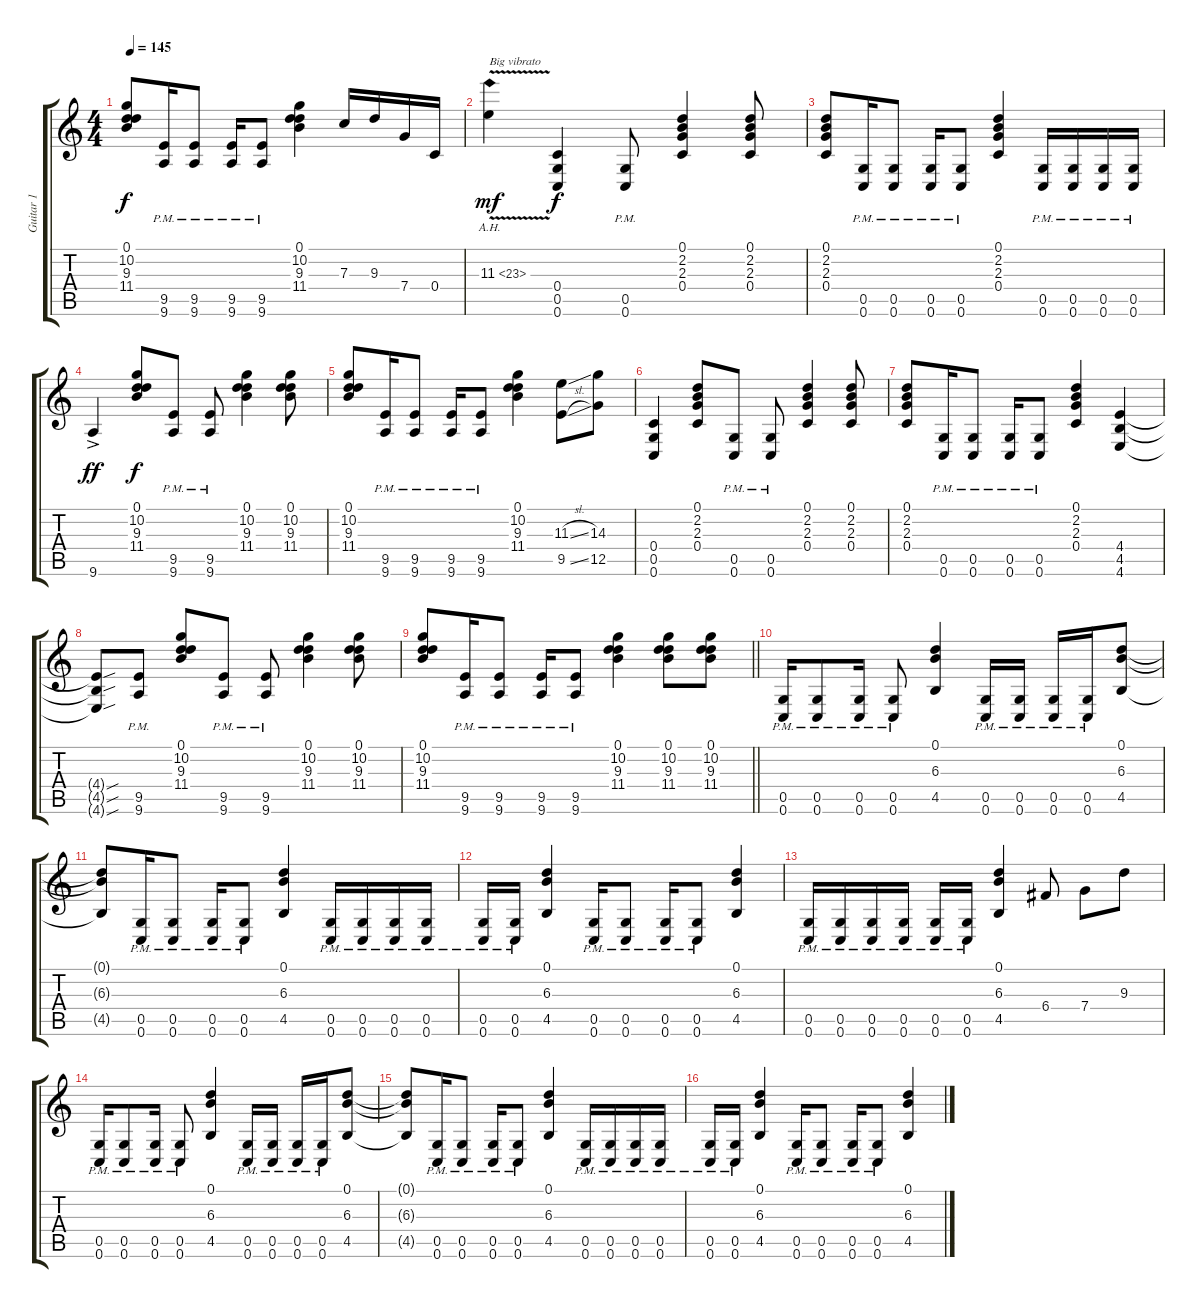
\track ("Guitar 1" "Guitar 1") {instrument distortionguitar}
\staff {score tabs}
\tuning (D4 A3 F3 C3 G2 C2) {hide}
\ts (4 4)
\tempo 145
\clef g2
\ks c
(0.1 10.2 9.3 11.4).8{dy f} (9.5{pm} 9.6{pm}).16 (9.5{pm} 9.6{pm}).8 (9.5{pm} 9.6{pm}).16 (9.5{pm} 9.6{pm}).8 (0.1 10.2 9.3 11.4).4 7.3.16 9.3.16 7.4.16 0.4.16 |
11.3{ah 12 v}.4{txt "Big vibrato" dy mf} (0.4 0.5 0.6).4{dy f} (0.5{pm} 0.6{pm}).8 (0.1 2.2 2.3 0.4).4 (0.1 2.2 2.3 0.4).8 |
(0.1 2.2 2.3 0.4).8 (0.5{pm} 0.6{pm}).16 (0.5{pm} 0.6{pm}).8 (0.5{pm} 0.6{pm}).16 (0.5{pm} 0.6{pm}).8 (0.1 2.2 2.3 0.4).4 (0.5{pm} 0.6{pm}).16 (0.5{pm} 0.6{pm}).16 (0.5{pm} 0.6{pm}).16 (0.5{pm} 0.6{pm}).16 |
9.6{ac}.4{dy ff} (0.1 10.2 9.3 11.4).8{dy f} (9.5{pm} 9.6{pm}).8 (9.5{pm} 9.6{pm}).8 (0.1 10.2 9.3 11.4).4 (0.1 10.2 9.3 11.4).8 |
(0.1 10.2 9.3 11.4).8 (9.5{pm} 9.6{pm}).16 (9.5{pm} 9.6{pm}).8 (9.5{pm} 9.6{pm}).16 (9.5{pm} 9.6{pm}).8 (0.1 10.2 9.3 11.4).4 (11.3{sl} 9.5{sl}).8 (14.3 12.5).8 |
(0.4 0.5 0.6).4 (0.1 2.2 2.3 0.4).8 (0.5{pm} 0.6{pm}).8 (0.5{pm} 0.6{pm}).8 (0.1 2.2 2.3 0.4).4 (0.1 2.2 2.3 0.4).8 |
(0.1 2.2 2.3 0.4).8 (0.5{pm} 0.6{pm}).16 (0.5{pm} 0.6{pm}).8 (0.5{pm} 0.6{pm}).16 (0.5{pm} 0.6{pm}).8 (0.1 2.2 2.3 0.4).4 (4.4 4.5 4.6).4 |
(4.4{sou t} 4.5{sou t} 4.6{sou t}).8 (9.5{pm} 9.6{pm}).8 (0.1 10.2 9.3 11.4).8 (9.5{pm} 9.6{pm}).8 (9.5{pm} 9.6{pm}).8 (0.1 10.2 9.3 11.4).4 (0.1 10.2 9.3 11.4).8 |
\barLineRight lightlight
(0.1 10.2 9.3 11.4).8 (9.5{pm} 9.6{pm}).16 (9.5{pm} 9.6{pm}).8 (9.5{pm} 9.6{pm}).16 (9.5{pm} 9.6{pm}).8 (0.1 10.2 9.3 11.4).4 (0.1 10.2 9.3 11.4).8 (0.1 10.2 9.3 11.4).8 |
\section ("" "")
(0.5{pm} 0.6{pm}).16 (0.5{pm} 0.6{pm}).8 (0.5{pm} 0.6{pm}).16 (0.5{pm} 0.6{pm}).8 (0.1 6.3 4.5).4 (0.5{pm} 0.6{pm}).16 (0.5{pm} 0.6{pm}).16 (0.5{pm} 0.6{pm}).16 (0.5{pm} 0.6{pm}).16 (0.1 6.3 4.5).8 |
(0.1{t} 6.3{t} 4.5{t}).8 (0.5{pm} 0.6{pm}).16 (0.5{pm} 0.6{pm}).8 (0.5{pm} 0.6{pm}).16 (0.5{pm} 0.6{pm}).8 (0.1 6.3 4.5).4 (0.5{pm} 0.6{pm}).16 (0.5{pm} 0.6{pm}).16 (0.5{pm} 0.6{pm}).16 (0.5{pm} 0.6{pm}).16 |
(0.5{pm} 0.6{pm}).16 (0.5{pm} 0.6{pm}).16 (0.1 6.3 4.5).4 (0.5{pm} 0.6{pm}).16 (0.5{pm} 0.6{pm}).8 (0.5{pm} 0.6{pm}).16 (0.5{pm} 0.6{pm}).8 (0.1 6.3 4.5).4 |
(0.5{pm} 0.6{pm}).16 (0.5{pm} 0.6{pm}).16 (0.5{pm} 0.6{pm}).16 (0.5{pm} 0.6{pm}).16 (0.5{pm} 0.6{pm}).16 (0.5{pm} 0.6{pm}).16 (0.1 6.3 4.5).4 6.4.8 7.4.8 9.3.8 |
(0.5{pm} 0.6{pm}).16 (0.5{pm} 0.6{pm}).8 (0.5{pm} 0.6{pm}).16 (0.5{pm} 0.6{pm}).8 (0.1 6.3 4.5).4 (0.5{pm} 0.6{pm}).16 (0.5{pm} 0.6{pm}).16 (0.5{pm} 0.6{pm}).16 (0.5{pm} 0.6{pm}).16 (0.1 6.3 4.5).8 |
(0.1{t} 6.3{t} 4.5{t}).8 (0.5{pm} 0.6{pm}).16 (0.5{pm} 0.6{pm}).8 (0.5{pm} 0.6{pm}).16 (0.5{pm} 0.6{pm}).8 (0.1 6.3 4.5).4 (0.5{pm} 0.6{pm}).16 (0.5{pm} 0.6{pm}).16 (0.5{pm} 0.6{pm}).16 (0.5{pm} 0.6{pm}).16 |
(0.5{pm} 0.6{pm}).16 (0.5{pm} 0.6{pm}).16 (0.1 6.3 4.5).4 (0.5{pm} 0.6{pm}).16 (0.5{pm} 0.6{pm}).8 (0.5{pm} 0.6{pm}).16 (0.5{pm} 0.6{pm}).8 (0.1 6.3 4.5).4
